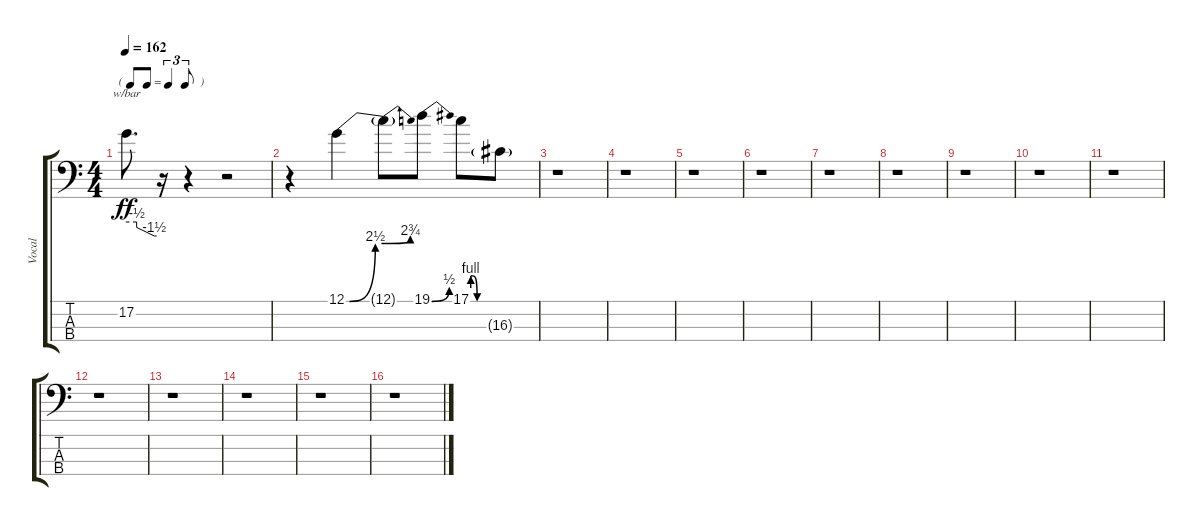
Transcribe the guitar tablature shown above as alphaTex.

\track ("Vocal" "Vocal") {instrument electricbassfinger}
\staff {score tabs}
\tuning (G2 D2 A1 E1) {hide}
\ts (4 4)
\tf triplet8th
\tempo 162
\clef f4
\ks c
17.2.8{d tbe (custom default 0 0 20 0 20 -2 55 -6 60 -6) dy ff} r.16 r.4 r.2 |
r.4 12.1{be (custom 0 0 5 0 45 10 60 10)}.4 12.1{be (bend 0 10 60 11) t}.8 19.1{be (bend 0 0 60 2)}.8 17.1{be (custom 0 0 0 4 10 4 30 0 60 0)}.8 16.3{g}.8 |
r.1 |
r.1 |
r.1 |
r.1 |
r.1 |
r.1 |
r.1 |
r.1 |
r.1 |
r.1 |
r.1 |
r.1 |
r.1 |
r.1
